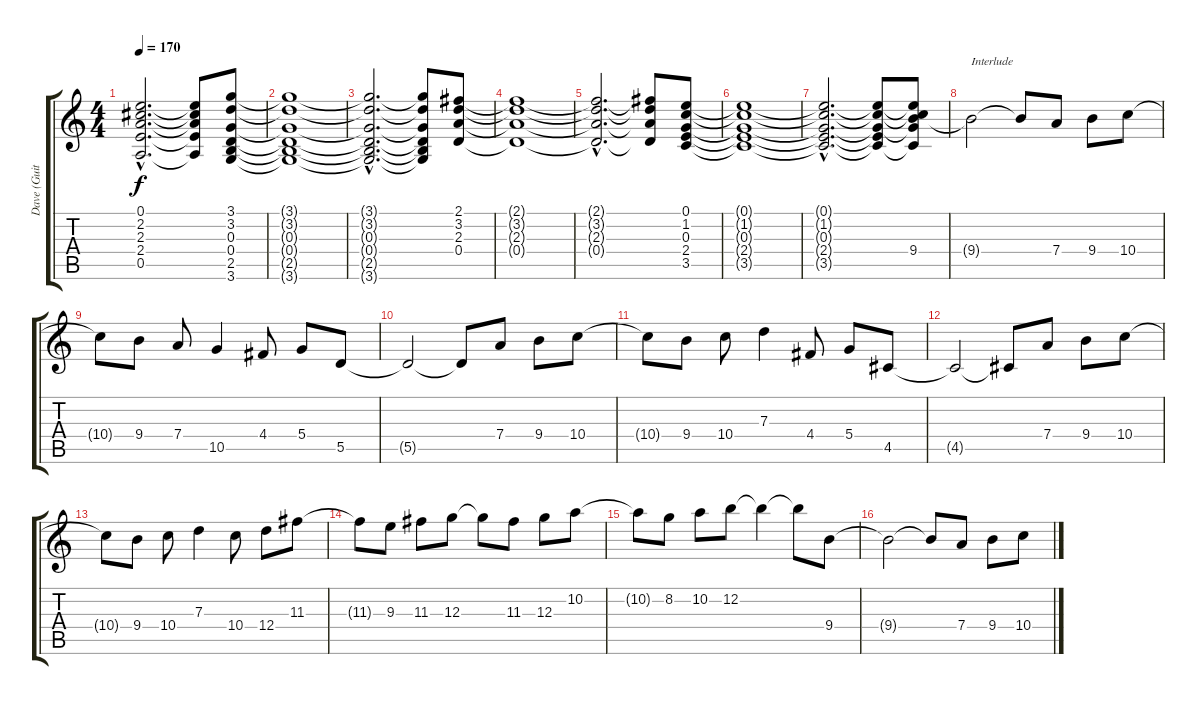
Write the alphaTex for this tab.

\track ("Dave (Guitar 1)" "Dave (Guit") {instrument distortionguitar}
\staff {score tabs}
\tuning (E4 B3 G3 D3 A2 E2) {hide}
\ts (4 4)
\tempo 170
\clef g2
\ks c
(0.1{hac t} 2.2{hac t} 2.3{hac t} 2.4{hac t} 0.5{hac t}).2{d dy f} (0.1{t} 2.2{t} 2.3{t} 2.4{t} 0.5{t}).8 (3.1 3.2 0.3 0.4 2.5 3.6).8 |
(3.1{t} 3.2{t} 0.3{t} 0.4{t} 2.5{t} 3.6{t}).1 |
(3.1{hac t} 3.2{hac t} 0.3{hac t} 0.4{hac t} 2.5{hac t} 3.6{hac t}).2{d} (3.1{t} 3.2{t} 0.3{t} 0.4{t} 2.5{t} 3.6{t}).8 (2.1 3.2 2.3 0.4).8 |
(2.1{t} 3.2{t} 2.3{t} 0.4{t}).1 |
(2.1{hac t} 3.2{hac t} 2.3{hac t} 0.4{hac t}).2{d} (2.1{t} 3.2{t} 2.3{t} 0.4{t}).8 (0.1 1.2 0.3 2.4 3.5).8 |
(0.1{t} 1.2{t} 0.3{t} 2.4{t} 3.5{t}).1 |
(0.1{hac t} 1.2{hac t} 0.3{hac t} 2.4{hac t} 3.5{hac t}).2{d} (0.1{t} 1.2{t} 0.3{t} 2.4{t} 3.5{t}).8 (0.1{t} 1.2{t} 0.3{t} 9.4 3.5{t}).8{volume 11} |
9.4{t}.2{txt "Interlude"} 9.4{t}.8 7.4.8 9.4.8 10.4.8 |
10.4{t}.8 9.4.8 7.4.8 10.5.4 4.4.8 5.4.8 5.5.8 |
5.5{t}.2 5.5{t}.8 7.4.8 9.4.8 10.4.8 |
10.4{t}.8 9.4.8 10.4.8 7.3.4 4.4.8 5.4.8 4.5.8 |
4.5{t}.2 4.5{t}.8 7.4.8 9.4.8 10.4.8 |
10.4{t}.8 9.4.8 10.4.8 7.3.4 10.4.8 12.4.8 11.3.8 |
11.3{t}.8 9.3.8 11.3.8 12.3.8 12.3{t}.8 11.3.8 12.3.8 10.2.8 |
10.2{t}.8 8.2.8 10.2.8 12.2.8 12.2{t}.4 12.2{t}.8 9.4.8 |
9.4{t}.2 9.4{t}.8 7.4.8 9.4.8 10.4.8
